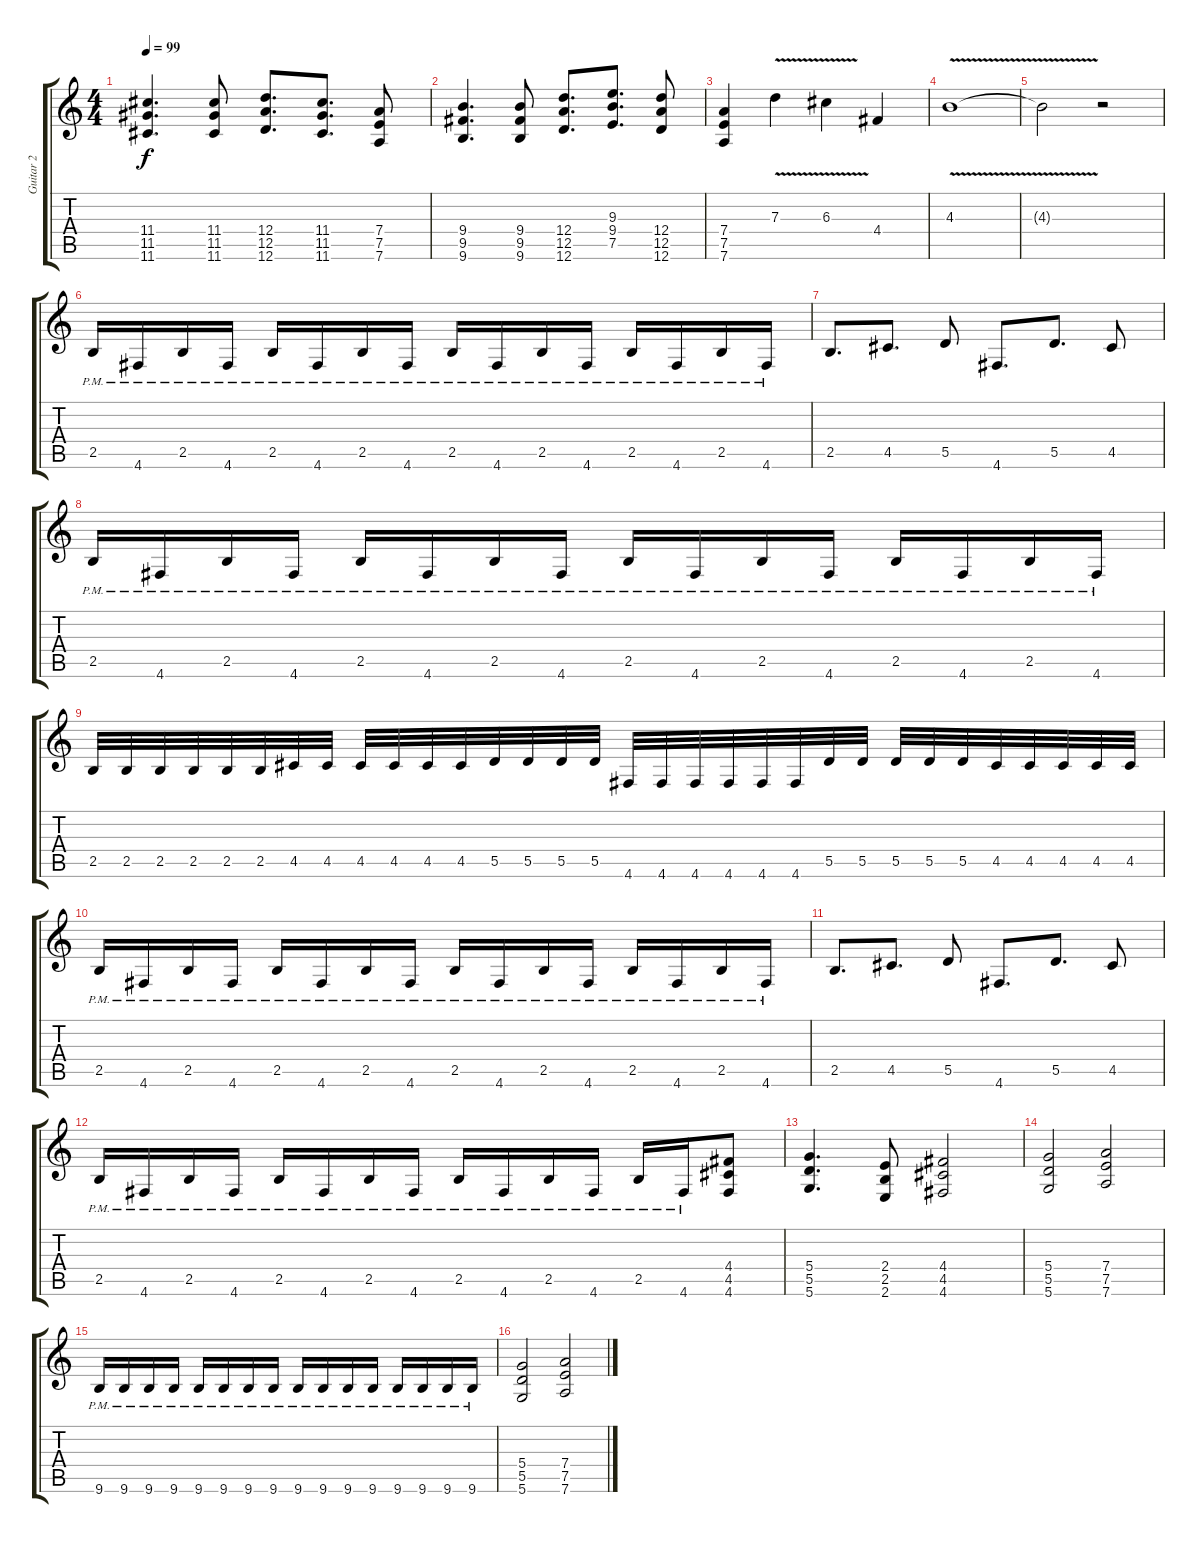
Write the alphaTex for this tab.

\track ("Guitar 2" "Guitar 2") {instrument overdrivenguitar}
\staff {score tabs}
\tuning (E4 B3 G3 D3 A2 D2) {hide}
\ts (4 4)
\tempo 99
\clef g2
\ks c
(11.4 11.5 11.6).4{d dy f} (11.4 11.5 11.6).8 (12.4 12.5 12.6).8{d} (11.4 11.5 11.6).8{d} (7.4 7.5 7.6).8 |
(9.4 9.5 9.6).4{d} (9.4 9.5 9.6).8 (12.4 12.5 12.6).8{d} (9.3 9.4 7.5).8{d} (12.4 12.5 12.6).8 |
(7.4 7.5 7.6).4 7.3{v}.4 6.3{v}.4 4.4.4 |
4.3{v}.1 |
4.3{v t}.2 r.2 |
2.5{pm}.16 4.6{pm}.16 2.5{pm}.16 4.6{pm}.16 2.5{pm}.16 4.6{pm}.16 2.5{pm}.16 4.6{pm}.16 2.5{pm}.16 4.6{pm}.16 2.5{pm}.16 4.6{pm}.16 2.5{pm}.16 4.6{pm}.16 2.5{pm}.16 4.6{pm}.16 |
2.5.8{d} 4.5.8{d} 5.5.8 4.6.8{d} 5.5.8{d} 4.5.8 |
2.5{pm}.16 4.6{pm}.16 2.5{pm}.16 4.6{pm}.16 2.5{pm}.16 4.6{pm}.16 2.5{pm}.16 4.6{pm}.16 2.5{pm}.16 4.6{pm}.16 2.5{pm}.16 4.6{pm}.16 2.5{pm}.16 4.6{pm}.16 2.5{pm}.16 4.6{pm}.16 |
2.5.32 2.5.32 2.5.32 2.5.32 2.5.32 2.5.32 4.5.32 4.5.32 4.5.32 4.5.32 4.5.32 4.5.32 5.5.32 5.5.32 5.5.32 5.5.32 4.6.32 4.6.32 4.6.32 4.6.32 4.6.32 4.6.32 5.5.32 5.5.32 5.5.32 5.5.32 5.5.32 4.5.32 4.5.32 4.5.32 4.5.32 4.5.32 |
2.5{pm}.16 4.6{pm}.16 2.5{pm}.16 4.6{pm}.16 2.5{pm}.16 4.6{pm}.16 2.5{pm}.16 4.6{pm}.16 2.5{pm}.16 4.6{pm}.16 2.5{pm}.16 4.6{pm}.16 2.5{pm}.16 4.6{pm}.16 2.5{pm}.16 4.6{pm}.16 |
2.5.8{d} 4.5.8{d} 5.5.8 4.6.8{d} 5.5.8{d} 4.5.8 |
2.5{pm}.16 4.6{pm}.16 2.5{pm}.16 4.6{pm}.16 2.5{pm}.16 4.6{pm}.16 2.5{pm}.16 4.6{pm}.16 2.5{pm}.16 4.6{pm}.16 2.5{pm}.16 4.6{pm}.16 2.5{pm}.16 4.6{pm}.16 (4.4 4.5 4.6).8 |
(5.4 5.5 5.6).4{d} (2.4 2.5 2.6).8 (4.4 4.5 4.6).2 |
(5.4 5.5 5.6).2 (7.4 7.5 7.6).2 |
9.6{pm}.16 9.6{pm}.16 9.6{pm}.16 9.6{pm}.16 9.6{pm}.16 9.6{pm}.16 9.6{pm}.16 9.6{pm}.16 9.6{pm}.16 9.6{pm}.16 9.6{pm}.16 9.6{pm}.16 9.6{pm}.16 9.6{pm}.16 9.6{pm}.16 9.6{pm}.16 |
(5.4 5.5 5.6).2 (7.4 7.5 7.6).2
